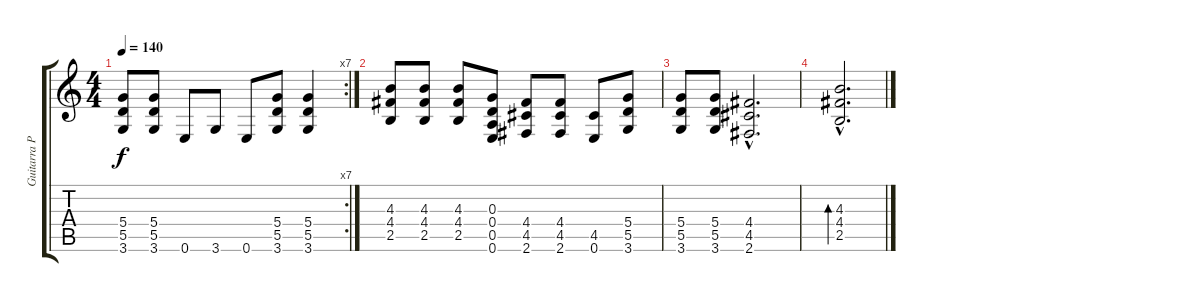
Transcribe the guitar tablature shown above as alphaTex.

\track ("Guitarra Principal" "Guitarra P") {instrument distortionguitar}
\staff {score tabs}
\tuning (E4 B3 G3 D3 A2 E2) {hide}
\rc 7
\ts (4 4)
\tempo 140
\clef g2
\ks c
(5.4 5.5 3.6).8{dy f} (5.4 5.5 3.6).8 0.6.8 3.6.8 0.6.8 (5.4 5.5 3.6).8 (5.4 5.5 3.6).4 |
(4.3 4.4 2.5).8 (4.3 4.4 2.5).8 (4.3 4.4 2.5).8 (0.3 0.4 0.5 0.6).8 (4.4 4.5 2.6).8 (4.4 4.5 2.6).8 (4.5 0.6).8 (5.4 5.5 3.6).8 |
(5.4 5.5 3.6).8 (5.4 5.5 3.6).8 (4.4{hac} 4.5{hac} 2.6{hac}).2{d} |
(4.3{hac} 4.4{hac} 2.5{hac}).2{d bd 480}
